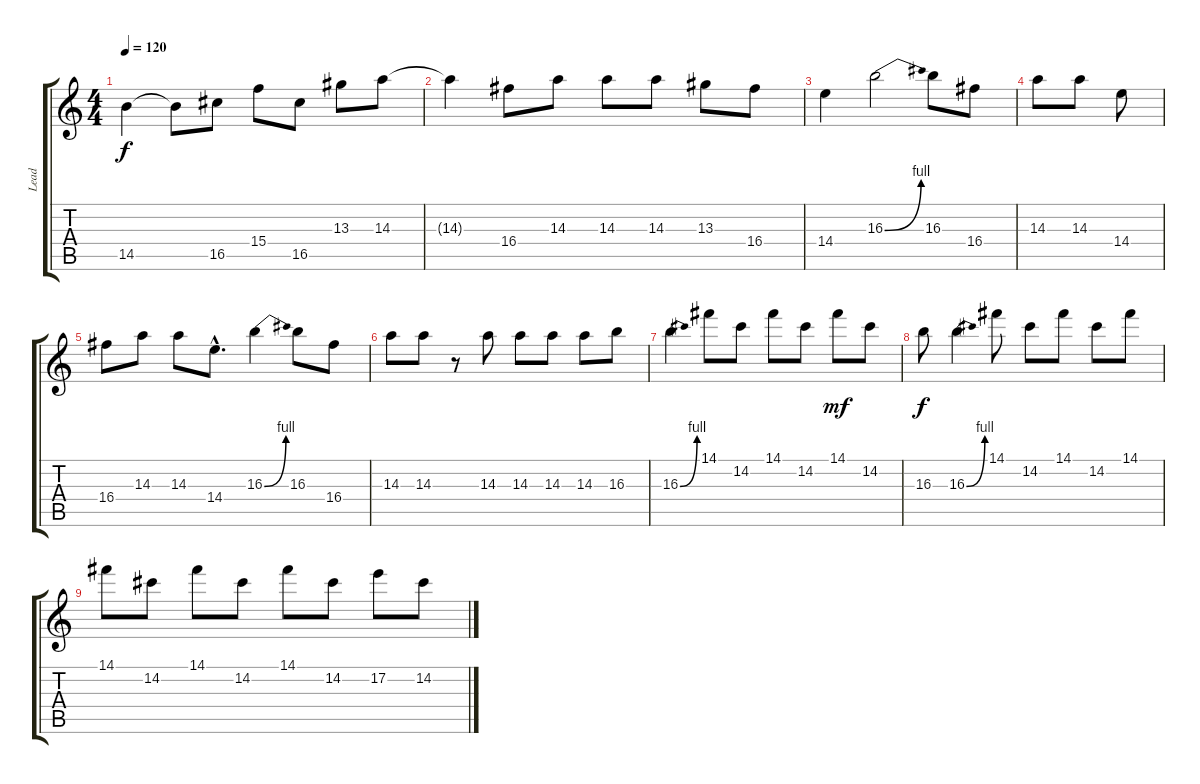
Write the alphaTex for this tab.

\track ("Lead" "Lead") {instrument overdrivenguitar}
\staff {score tabs}
\tuning (E4 B3 G3 D3 A2 E2) {hide}
\ts (4 4)
\tempo 120
\clef g2
\ks c
14.5{t}.4{dy f} 14.5{t}.8 16.5.8 15.4.8 16.5.8 13.3.8 14.3.8 |
14.3{t}.4 16.4.8 14.3.8 14.3.8 14.3.8 13.3.8 16.4.8 |
14.4.4 16.3{be (bend 0 0 60 4)}.2 16.3.8 16.4.8 |
14.3.8 14.3.8 14.4.8 |
16.4.8 14.3.8 14.3.8 14.4{hac}.8{d} 16.3{be (bend 0 0 60 4)}.4 16.3.8 16.4.8 |
14.3.8 14.3.8 r.8 14.3.8 14.3.8 14.3.8 14.3.8 16.3.8 |
16.3{be (bend 0 0 60 4)}.4 14.1.8 14.2.8 14.1.8 14.2.8 14.1.8{dy mf} 14.2.8 |
16.3.8{dy f} 16.3{be (bend 0 0 60 4)}.4 14.1.8 14.2.8 14.1.8 14.2.8 14.1.8 |
14.1.8 14.2.8 14.1.8 14.2.8 14.1.8 14.2.8 17.2.8 14.2.8
